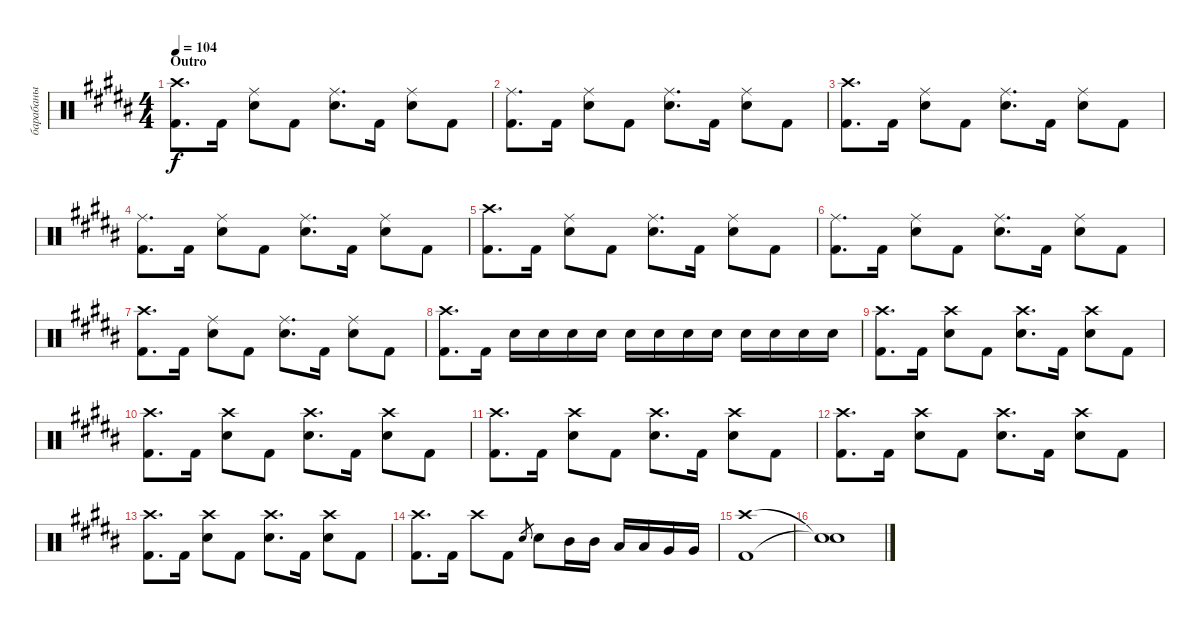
\track ("барабаны" "барабаны") {instrument percussion}
\staff {score}
\articulation defaults
\ts (4 4)
\section ("" "Outro")
\tempo 104
\clef neutral
\ks b
("Crash high (hit)" "Kick (hit) 2").8{d dy f} "Kick (hit) 2".16 ("Ride (middle)" "Electric Snare (hit)").8 "Kick (hit) 2".8 ("Ride (middle)" "Electric Snare (hit)").8{d} "Kick (hit) 2".16 ("Ride (middle)" "Electric Snare (hit)").8 "Kick (hit) 2".8 |
("Ride (middle)" "Kick (hit) 2").8{d} "Kick (hit) 2".16 ("Ride (middle)" "Electric Snare (hit)").8 "Kick (hit) 2".8 ("Ride (middle)" "Electric Snare (hit)").8{d} "Kick (hit) 2".16 ("Ride (middle)" "Electric Snare (hit)").8 "Kick (hit) 2".8 |
("Crash high (hit)" "Kick (hit) 2").8{d} "Kick (hit) 2".16 ("Ride (middle)" "Electric Snare (hit)").8 "Kick (hit) 2".8 ("Ride (middle)" "Electric Snare (hit)").8{d} "Kick (hit) 2".16 ("Ride (middle)" "Electric Snare (hit)").8 "Kick (hit) 2".8 |
("Ride (middle)" "Kick (hit) 2").8{d} "Kick (hit) 2".16 ("Ride (middle)" "Electric Snare (hit)").8 "Kick (hit) 2".8 ("Ride (middle)" "Electric Snare (hit)").8{d} "Kick (hit) 2".16 ("Ride (middle)" "Electric Snare (hit)").8 "Kick (hit) 2".8 |
("Crash high (hit)" "Kick (hit) 2").8{d} "Kick (hit) 2".16 ("Ride (middle)" "Electric Snare (hit)").8 "Kick (hit) 2".8 ("Ride (middle)" "Electric Snare (hit)").8{d} "Kick (hit) 2".16 ("Ride (middle)" "Electric Snare (hit)").8 "Kick (hit) 2".8 |
("Ride (middle)" "Kick (hit) 2").8{d} "Kick (hit) 2".16 ("Ride (middle)" "Electric Snare (hit)").8 "Kick (hit) 2".8 ("Ride (middle)" "Electric Snare (hit)").8{d} "Kick (hit) 2".16 ("Ride (middle)" "Electric Snare (hit)").8 "Kick (hit) 2".8 |
("Crash high (hit)" "Kick (hit) 2").8{d} "Kick (hit) 2".16 ("Ride (middle)" "Electric Snare (hit)").8 "Kick (hit) 2".8 ("Ride (middle)" "Electric Snare (hit)").8{d} "Kick (hit) 2".16 ("Ride (middle)" "Electric Snare (hit)").8 "Kick (hit) 2".8 |
("Crash high (hit)" "Kick (hit) 2").8{d} "Kick (hit) 2".16 "Electric Snare (hit)".16 "Electric Snare (hit)".16 "Electric Snare (hit)".16 "Electric Snare (hit)".16 "Electric Snare (hit)".16 "Electric Snare (hit)".16 "Electric Snare (hit)".16 "Electric Snare (hit)".16 "Electric Snare (hit)".16 "Electric Snare (hit)".16 "Electric Snare (hit)".16 "Electric Snare (hit)".16 |
("Crash high (hit)" "Kick (hit) 2").8{d} "Kick (hit) 2".16 ("Crash high (hit)" "Electric Snare (hit)").8 "Kick (hit) 2".8 ("Crash high (hit)" "Electric Snare (hit)").8{d} "Kick (hit) 2".16 ("Crash high (hit)" "Electric Snare (hit)").8 "Kick (hit) 2".8 |
("Crash high (hit)" "Kick (hit) 2").8{d} "Kick (hit) 2".16 ("Crash high (hit)" "Electric Snare (hit)").8 "Kick (hit) 2".8 ("Crash high (hit)" "Electric Snare (hit)").8{d} "Kick (hit) 2".16 ("Crash high (hit)" "Electric Snare (hit)").8 "Kick (hit) 2".8 |
("Crash high (hit)" "Kick (hit) 2").8{d} "Kick (hit) 2".16 ("Crash high (hit)" "Electric Snare (hit)").8 "Kick (hit) 2".8 ("Crash high (hit)" "Electric Snare (hit)").8{d} "Kick (hit) 2".16 ("Crash high (hit)" "Electric Snare (hit)").8 "Kick (hit) 2".8 |
("Crash high (hit)" "Kick (hit) 2").8{d} "Kick (hit) 2".16 ("Crash high (hit)" "Electric Snare (hit)").8 "Kick (hit) 2".8 ("Crash high (hit)" "Electric Snare (hit)").8{d} "Kick (hit) 2".16 ("Crash high (hit)" "Electric Snare (hit)").8 "Kick (hit) 2".8 |
("Crash high (hit)" "Kick (hit) 2").8{d} "Kick (hit) 2".16 ("Crash high (hit)" "Electric Snare (hit)").8 "Kick (hit) 2".8 ("Crash high (hit)" "Electric Snare (hit)").8{d} "Kick (hit) 2".16 ("Crash high (hit)" "Electric Snare (hit)").8 "Kick (hit) 2".8 |
("Crash high (hit)" "Kick (hit) 2").8{d} "Kick (hit) 2".16 "Crash high (hit)".8 "Kick (hit) 2".8 "Electric Snare (hit)".8{gr} "Electric Snare (hit)".8 "Mid Tom (hit)".16 "Mid Tom (hit)".16 "Low Tom (hit)".16 "Low Tom (hit)".16 "Very Low Tom (hit)".16 "Very Low Tom (hit)".16 |
\ks g#minor
("Crash high (hit)" "Kick (hit) 2").1 |
("Snare (hit)"{t} "Snare (hit)"{t}).1
